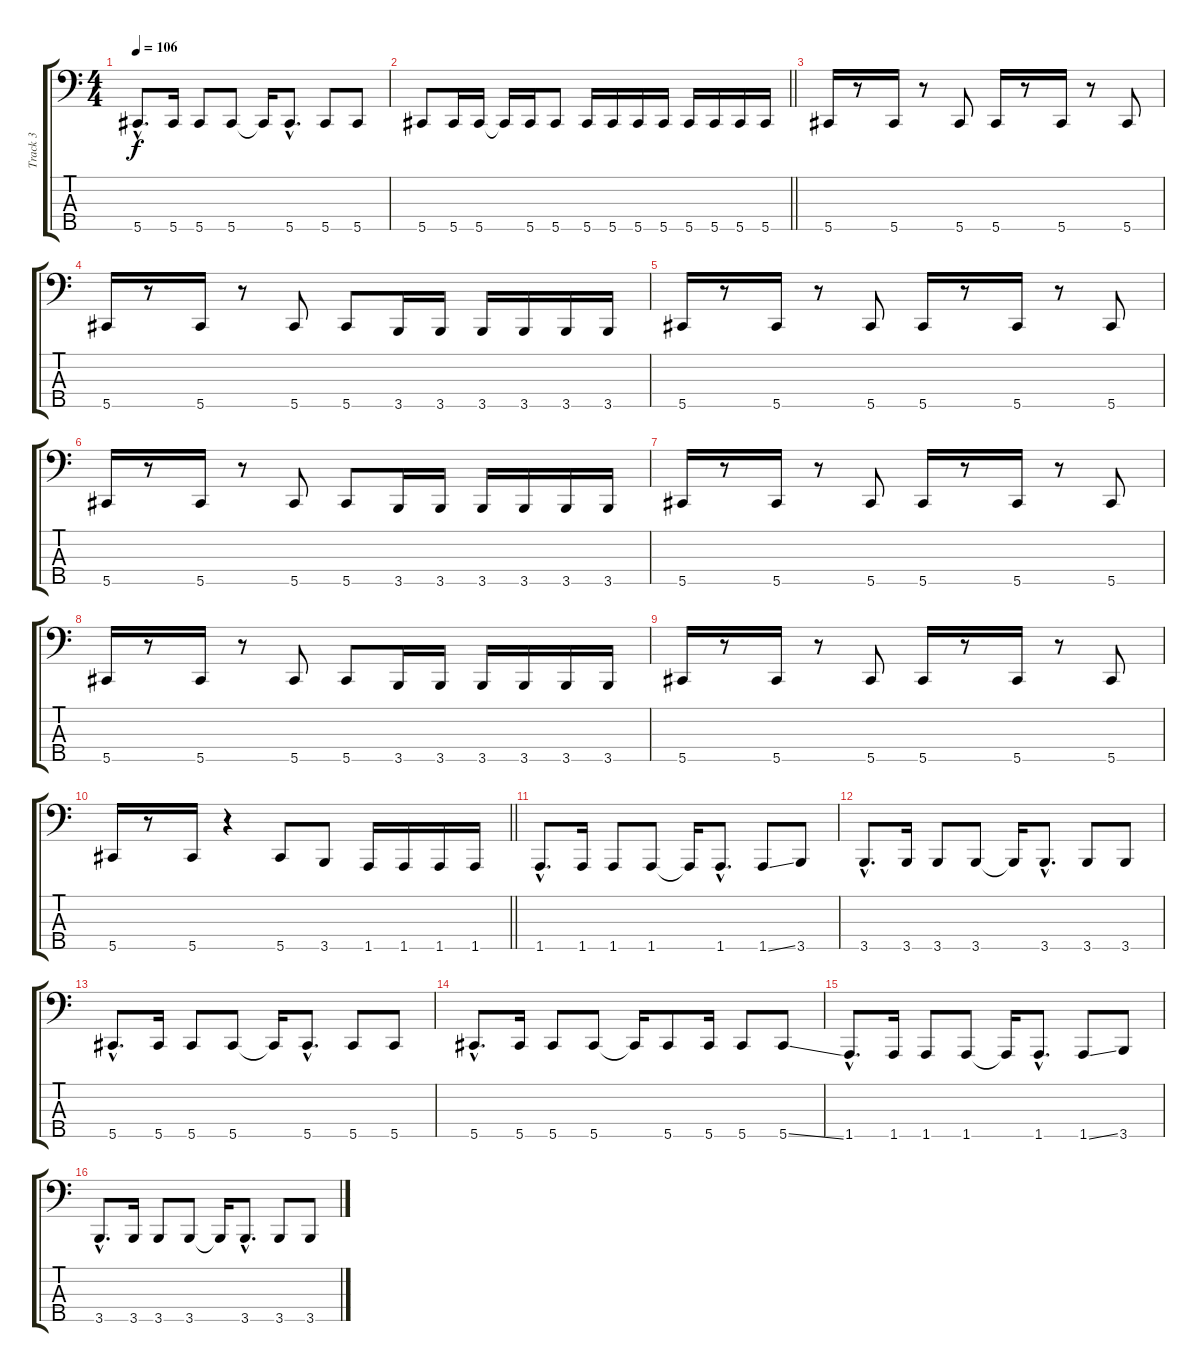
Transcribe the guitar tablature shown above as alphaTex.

\track ("Track 3" "Track 3") {instrument electricbasspick}
\staff {score tabs}
\tuning (Gb2 Db2 Ab1 Db1 Ab0) {hide}
\ts (4 4)
\tempo 106
\clef f4
\ks c
5.5{hac}.8{d dy f} 5.5.16 5.5.8 5.5.8 5.5{t}.16 5.5{hac}.8{d} 5.5.8 5.5.8 |
\barLineRight lightlight
5.5.8 5.5.16 5.5.16 5.5{t}.16 5.5.16 5.5.8 5.5.16 5.5.16 5.5.16 5.5.16 5.5.16 5.5.16 5.5.16 5.5.16 |
5.5.16 r.8 5.5.16 r.8 5.5.8 5.5.16 r.8 5.5.16 r.8 5.5.8 |
5.5.16 r.8 5.5.16 r.8 5.5.8 5.5.8 3.5.16 3.5.16 3.5.16 3.5.16 3.5.16 3.5.16 |
5.5.16 r.8 5.5.16 r.8 5.5.8 5.5.16 r.8 5.5.16 r.8 5.5.8 |
5.5.16 r.8 5.5.16 r.8 5.5.8 5.5.8 3.5.16 3.5.16 3.5.16 3.5.16 3.5.16 3.5.16 |
5.5.16 r.8 5.5.16 r.8 5.5.8 5.5.16 r.8 5.5.16 r.8 5.5.8 |
5.5.16 r.8 5.5.16 r.8 5.5.8 5.5.8 3.5.16 3.5.16 3.5.16 3.5.16 3.5.16 3.5.16 |
5.5.16 r.8 5.5.16 r.8 5.5.8 5.5.16 r.8 5.5.16 r.8 5.5.8 |
\barLineRight lightlight
5.5.16 r.8 5.5.16 r.4 5.5.8 3.5.8 1.5.16 1.5.16 1.5.16 1.5.16 |
1.5{hac}.8{d} 1.5.16 1.5.8 1.5.8 1.5{t}.16 1.5{hac}.8{d} 1.5{ss}.8 3.5.8 |
3.5{hac}.8{d} 3.5.16 3.5.8 3.5.8 3.5{t}.16 3.5{hac}.8{d} 3.5.8 3.5.8 |
5.5{hac}.8{d} 5.5.16 5.5.8 5.5.8 5.5{t}.16 5.5{hac}.8{d} 5.5.8 5.5.8 |
5.5{hac}.8{d} 5.5.16 5.5.8 5.5.8 5.5{t}.16 5.5.8 5.5.16 5.5.8 5.5{ss}.8 |
1.5{hac}.8{d} 1.5.16 1.5.8 1.5.8 1.5{t}.16 1.5{hac}.8{d} 1.5{ss}.8 3.5.8 |
3.5{hac}.8{d} 3.5.16 3.5.8 3.5.8 3.5{t}.16 3.5{hac}.8{d} 3.5.8 3.5.8
